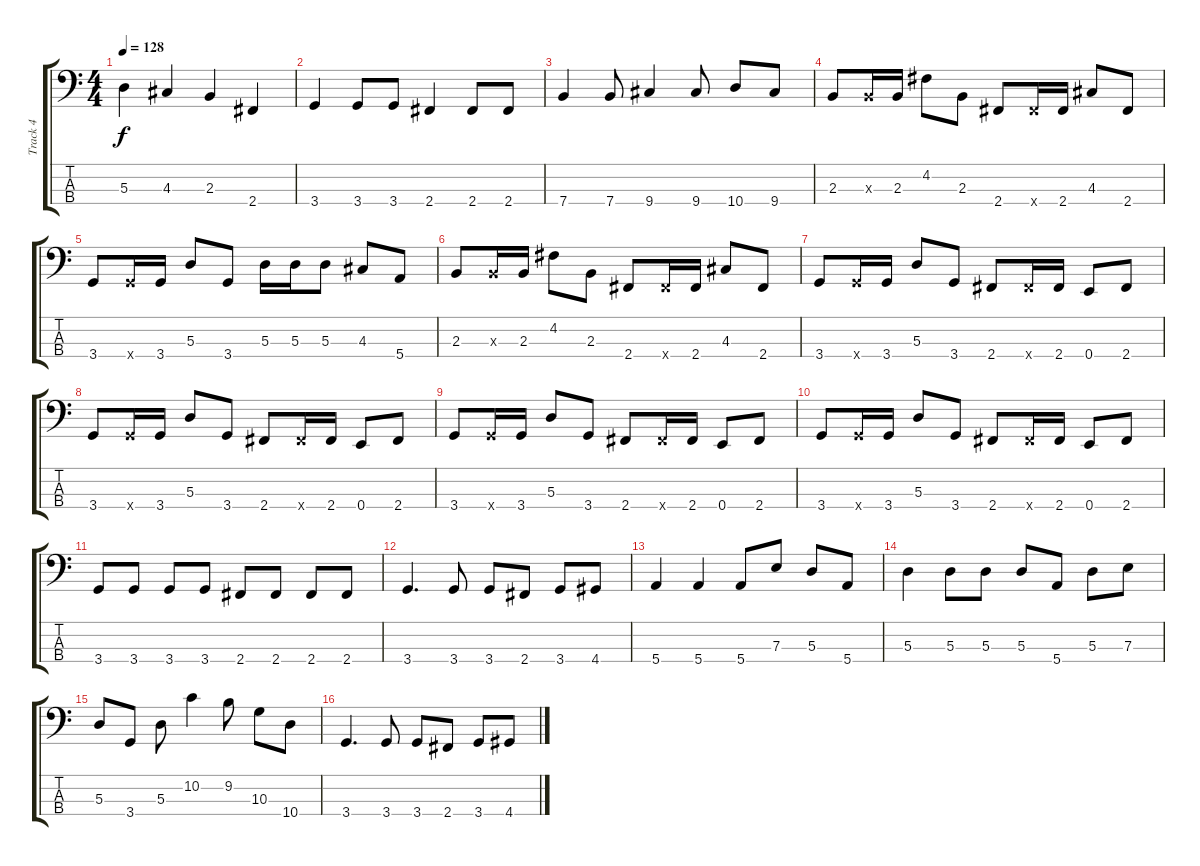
\track ("Track 4" "Track 4") {instrument electricbassfinger}
\staff {score tabs}
\tuning (G2 D2 A1 E1) {hide}
\ts (4 4)
\tempo 128
\clef f4
\ks c
5.3.4{dy f} 4.3.4 2.3.4 2.4.4 |
3.4.4 3.4.8 3.4.8 2.4.4 2.4.8 2.4.8 |
7.4.4 7.4.8 9.4.4 9.4.8 10.4.8 9.4.8 |
2.3.8 2.3{x}.16 2.3.16 4.2.8 2.3.8 2.4.8 2.4{x}.16 2.4.16 4.3.8 2.4.8 |
3.4.8 3.4{x}.16 3.4.16 5.3.8 3.4.8 5.3.16 5.3.16 5.3.8 4.3.8 5.4.8 |
2.3.8 2.3{x}.16 2.3.16 4.2.8 2.3.8 2.4.8 2.4{x}.16 2.4.16 4.3.8 2.4.8 |
3.4.8 3.4{x}.16 3.4.16 5.3.8 3.4.8 2.4.8 2.4{x}.16 2.4.16 0.4.8 2.4.8 |
3.4.8 3.4{x}.16 3.4.16 5.3.8 3.4.8 2.4.8 2.4{x}.16 2.4.16 0.4.8 2.4.8 |
3.4.8 3.4{x}.16 3.4.16 5.3.8 3.4.8 2.4.8 2.4{x}.16 2.4.16 0.4.8 2.4.8 |
3.4.8 3.4{x}.16 3.4.16 5.3.8 3.4.8 2.4.8 2.4{x}.16 2.4.16 0.4.8 2.4.8 |
3.4.8 3.4.8 3.4.8 3.4.8 2.4.8 2.4.8 2.4.8 2.4.8 |
3.4.4{d} 3.4.8 3.4.8 2.4.8 3.4.8 4.4.8 |
5.4.4 5.4.4 5.4.8 7.3.8 5.3.8 5.4.8 |
5.3.4 5.3.8 5.3.8 5.3.8 5.4.8 5.3.8 7.3.8 |
5.3.8 3.4.8 5.3.8 10.2.4 9.2.8 10.3.8 10.4.8 |
3.4.4{d} 3.4.8 3.4.8 2.4.8 3.4.8 4.4.8
